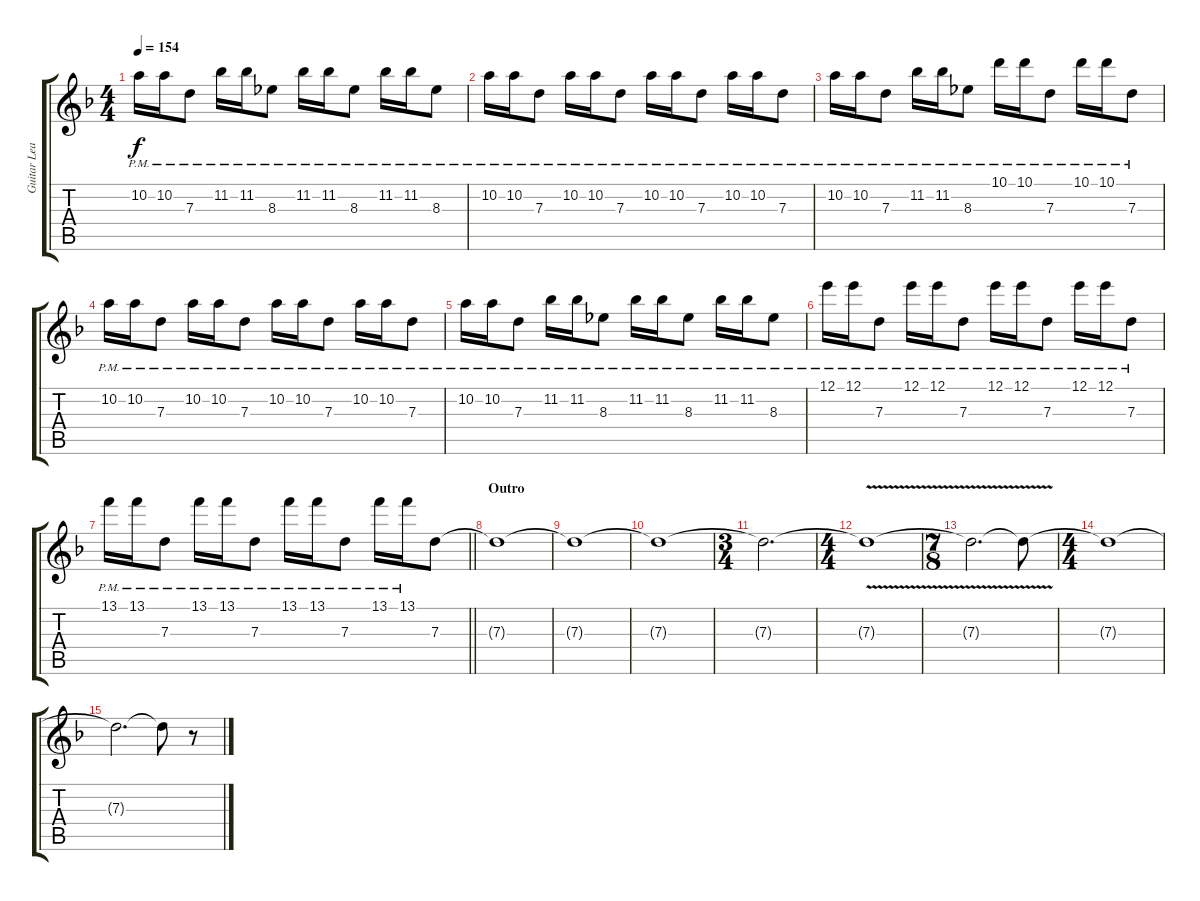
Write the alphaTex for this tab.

\track ("Guitar Lead" "Guitar Lea") {instrument distortionguitar}
\staff {score tabs}
\tuning (E4 B3 G3 D3 A2 D2) {hide}
\ts (4 4)
\tempo 154
\clef g2
\ks dminor
10.2{pm}.16{dy f} 10.2{pm}.16 7.3{pm}.8 11.2{pm}.16 11.2{pm}.16 8.3{pm}.8 11.2{pm}.16 11.2{pm}.16 8.3{pm}.8 11.2{pm}.16 11.2{pm}.16 8.3{pm}.8 |
10.2{pm}.16 10.2{pm}.16 7.3{pm}.8 10.2{pm}.16 10.2{pm}.16 7.3{pm}.8 10.2{pm}.16 10.2{pm}.16 7.3{pm}.8 10.2{pm}.16 10.2{pm}.16 7.3{pm}.8 |
10.2{pm}.16 10.2{pm}.16 7.3{pm}.8 11.2{pm}.16 11.2{pm}.16 8.3{pm}.8 10.1{pm}.16 10.1{pm}.16 7.3{pm}.8 10.1{pm}.16 10.1{pm}.16 7.3{pm}.8 |
10.2{pm}.16 10.2{pm}.16 7.3{pm}.8 10.2{pm}.16 10.2{pm}.16 7.3{pm}.8 10.2{pm}.16 10.2{pm}.16 7.3{pm}.8 10.2{pm}.16 10.2{pm}.16 7.3{pm}.8 |
10.2{pm}.16 10.2{pm}.16 7.3{pm}.8 11.2{pm}.16 11.2{pm}.16 8.3{pm}.8 11.2{pm}.16 11.2{pm}.16 8.3{pm}.8 11.2{pm}.16 11.2{pm}.16 8.3{pm}.8 |
12.1{pm}.16 12.1{pm}.16 7.3{pm}.8 12.1{pm}.16 12.1{pm}.16 7.3{pm}.8 12.1{pm}.16 12.1{pm}.16 7.3{pm}.8 12.1{pm}.16 12.1{pm}.16 7.3{pm}.8 |
\barLineRight lightlight
13.1{pm}.16 13.1{pm}.16 7.3{pm}.8 13.1{pm}.16 13.1{pm}.16 7.3{pm}.8 13.1{pm}.16 13.1{pm}.16 7.3{pm}.8 13.1{pm}.16 13.1{pm}.16 7.3.8 |
\section ("" "Outro")
7.3{t}.1 |
7.3{t}.1 |
7.3{t}.1 |
\ts (3 4)
7.3{t}.2{d} |
\ts (4 4)
7.3{v t}.1 |
\ts (7 8)
7.3{v t}.2{d} 7.3{t}.8 |
\ts (4 4)
7.3{t}.1 |
7.3{t}.2{d} 7.3{t}.8 r.8
